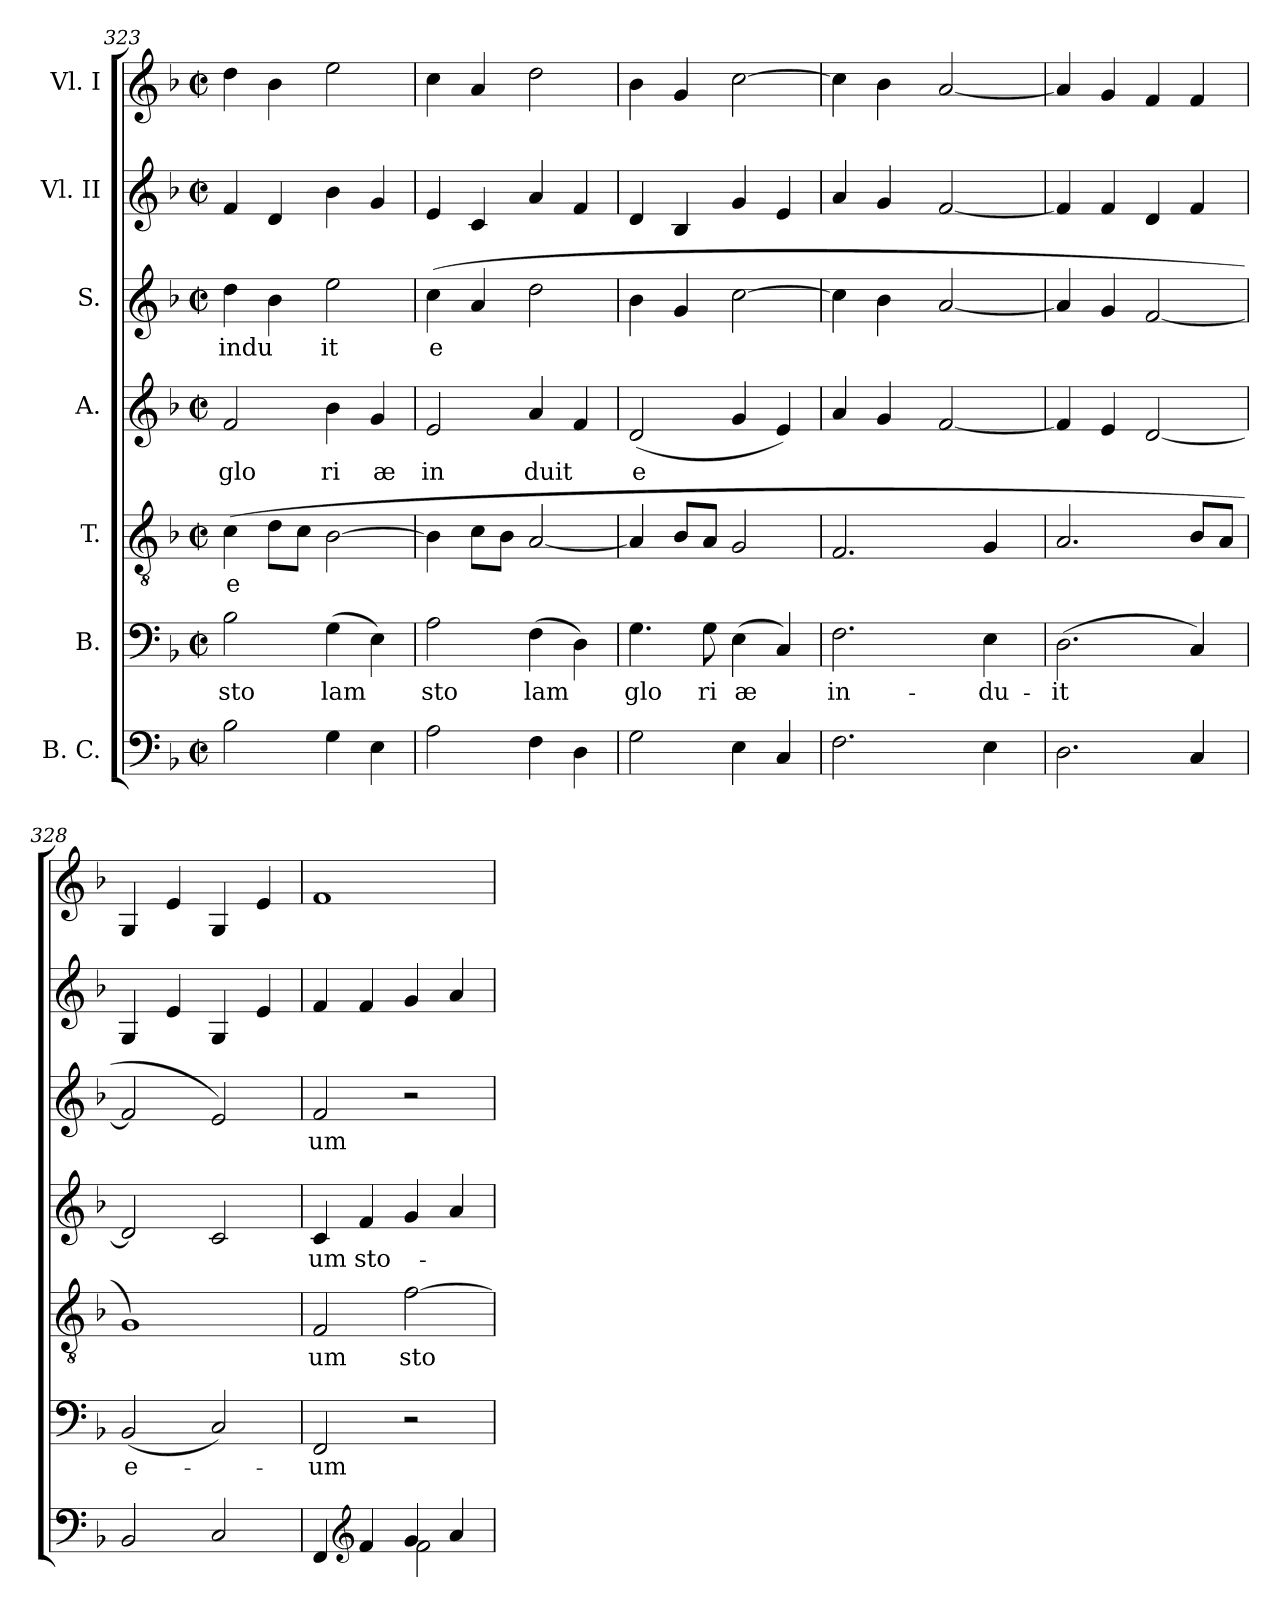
**kern	**kern	**text	**kern	**text	**kern	**text	**kern	**text	**kern	**kern
*part7	*part6	*part6	*part5	*part5	*part4	*part4	*part3	*part3	*part2	*part1
*staff7	*staff6	*staff6	*staff5	*staff5	*staff4	*staff4	*staff3	*staff3	*staff2	*staff1
*I"B. C.	*I"B.	*	*I"T.	*	*I"A.	*	*I"S.	*	*I"Vl. II	*I"Vl. I
*clefF4	*clefF4	*	*clefGv2	*	*clefG2	*	*clefG2	*	*clefG2	*clefG2
*k[b-]	*k[b-]	*	*k[b-]	*	*k[b-]	*	*k[b-]	*	*k[b-]	*k[b-]
*F:	*F:	*	*F:	*	*F:	*	*F:	*	*F:	*F:
*M2/2	*M2/2	*	*M2/2	*	*M2/2	*	*M2/2	*	*M2/2	*M2/2
*met(c|)	*met(c|)	*	*met(c|)	*	*met(c|)	*	*met(c|)	*	*met(c|)	*met(c|)
=323	=323	=323	=323	=323	=323	=323	=323	=323	=323	=323
!	!	!LO:LY:b:cj	!	!LO:LY:b:cj	!	!LO:LY:b:cj	!	!LO:LY:b	!	!
2B-\	2B-\	sto	(<4c\	e	2f/	glo	4dd\	indu	4f/	4dd\
.	.	.	8d\L	.	.	.	4b-\	.	4d/	4b-\
.	.	.	8c\J	.	.	.	.	.	.	.
!	!	!LO:LY:b	!	!	!	!LO:LY:b:cj	!	!LO:LY:b:cj	!	!
4G<\	(>4G\	lam	[>2B-\	.	4b-\	ri	2ee\	it	4b-\	2ee\
!	!	!	!	!	!	!LO:LY:b:cj	!	!	!	!
4E\	4E\)	.	.	.	4g/	æ	.	.	4g/	.
=324	=324	=324	=324	=324	=324	=324	=324	=324	=324	=324
!	!	!LO:LY:b:cj	!	!	!	!LO:LY:b:cj	!	!LO:LY:b:cj	!	!
2A\	2A\	sto	4B-\]	.	2e/	in	(<4cc\	e	4e/	4cc\
.	.	.	8c\L	.	.	.	4a/	.	4c/	4a/
.	.	.	8B-\J	.	.	.	.	.	.	.
!	!	!LO:LY:b	!	!	!	!LO:LY:b:cj	!	!	!	!
4F<\	(>4F\	lam	[<2A/	.	4a/	duit	2dd\	.	4a/	2dd\
4D\	4D\)	.	.	.	4f/	.	.	.	4f/	.
=325	=325	=325	=325	=325	=325	=325	=325	=325	=325	=325
!	!	!LO:LY:b:cj	!	!	!	!LO:LY:b:cj	!	!	!	!
2G\	4.G\	glo	4A/]	.	(<2d/	e	4b-\	.	4d/	4b-\
.	.	.	8B-/L	.	.	.	4g/	.	4B-/	4g/
!	!	!LO:LY:b:cj	!	!	!	!	!	!	!	!
.	8G\	ri	8A/J	.	.	.	.	.	.	.
!	!	!LO:LY:b:cj	!	!	!	!	!	!	!	!
4E<\	(>4E\	æ	2G/	.	4g/	.	[<2cc\	.	4g/	[<2cc\
4C/	4C/)	.	.	.	4e/)	.	.	.	4e/	.
!!LO:PB:g=z
=326	=326	=326	=326	=326	=326	=326	=326	=326	=326	=326
!	!	!LO:LY:b:cj	!	!	!	!	!	!	!	!
*	*	*	*^	*	*^	*	*^	*	*	*
2.F<\	2.F\	in-	2.F/	4ryy	.	4a/	4ryy	.	4cc\]	4ryy	.	4a/	4cc\]
.	.	.	.	16ryy	.	4g/	32ryy	.	4b-\	32ryy	.	4g/	4b-\
.	.	.	.	.	.	.	2ryy	.	.	2ryy	.	.	.
.	.	.	.	2ryy	.	.	.	.	.	.	.	.	.
.	.	.	.	.	.	[<2f/	.	.	[<2a/	.	.	[<2f/	[<2a/
!	!	!LO:LY:b:cj	!	!	!	!	!	!	!	!	!	!	!
4E\	4E\	-du-	4G/	.	.	.	.	.	.	.	.	.	.
.	.	.	.	.	.	.	8..ryy	.	.	8..ryy	.	.	.
.	.	.	.	8.ryy	.	.	.	.	.	.	.	.	.
=327	=327	=327	=327	=327	=327	=327	=327	=327	=327	=327	=327	=327	=327
!	!	!LO:LY:b:cj	!	!	!	!	!	!	!	!	!	!	!
*	*	*	*v	*v	*	*	*	*	*v	*v	*	*	*
*	*	*	*	*	*v	*v	*	*	*	*	*
2.D<\	(>2.D\	-it	2.A/	.	4f/]	.	4a/]	.	4f/]	4a/]
.	.	.	.	.	4e/	.	4g/	.	4f/	4g/
.	.	.	.	.	[<2d/	.	[<2f/	.	4d/	4f/
4C</	4C/)	.	8B-/L	.	.	.	.	.	4f/	4f/
.	.	.	8A/J	.	.	.	.	.	.	.
=328	=328	=328	=328	=328	=328	=328	=328	=328	=328	=328
!	!	!LO:LY:b:cj	!	!	!	!	!	!	!	!
2BB-</	(<2BB-/	e-	1G)	.	2d/]	.	2f/]	.	4G/	4G/
.	.	.	.	.	.	.	.	.	4e/	4e/
2C/	2C/)	.	.	.	2c/	.	2e/)	.	4G/	4G/
.	.	.	.	.	.	.	.	.	4e/	4e/
=329	=329	=329	=329	=329	=329	=329	=329	=329	=329	=329
*^	*	*	*	*	*	*	*	*	*	*
!	!	!	!LO:LY:b:cj	!	!LO:LY:b:cj	!	!LO:LY:b:cj	!	!LO:LY:b:cj	!	!
4FF/	2ryy	2FF/	-um	2F/	um	4c/	um	2f/	um	4f/	1f
*clefG2	*	*	*	*	*	*	*	*	*	*	*
!	!	!	!	!	!	!	!LO:LY:b	!	!	!	!
4f/	.	.	.	.	.	4f/	sto-	.	.	4f/	.
!	!	!	!	!	!LO:LY:b	!	!	!	!	!	!
4g/	2f\	2r	.	[>2f\	sto	4g/	.	2r	.	4g/	.
4a/	.	.	.	.	.	4a/	.	.	.	4a/	.
*v	*v	*	*	*	*	*	*	*	*	*	*
=	=	=	=	=	=	=	=	=	=	=
*-	*-	*-	*-	*-	*-	*-	*-	*-	*-	*-
